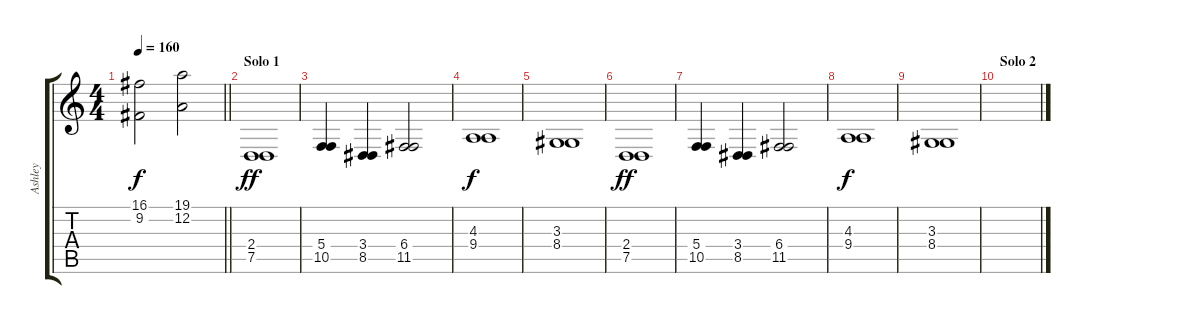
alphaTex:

\track ("Ashley" "Ashley") {instrument stringensemble1}
\staff {score tabs}
\tuning (D4 A3 F3 C3 G2 D2) {hide}
\ts (4 4)
\tempo 160
\clef g2
\barLineRight lightlight
\ks c
(16.1 9.2).2{dy f} (19.1 12.2).2 |
\section ("" "Solo 1")
(2.4 7.5).1{dy ff volume 16} |
(5.4 10.5).4 (3.4 8.5).4 (6.4 11.5).2 |
(4.3 9.4).1{dy f} |
(3.3 8.4).1 |
(2.4 7.5).1{dy ff} |
(5.4 10.5).4 (3.4 8.5).4 (6.4 11.5).2 |
(4.3 9.4).1{dy f} |
(3.3 8.4).1 |
\section ("" "Solo 2")
